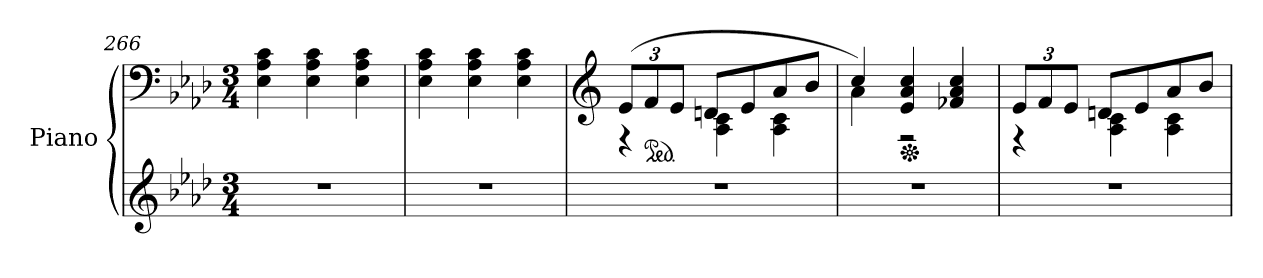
**kern	**kern
*part1	*part1
*staff2	*staff1
*I"Piano	*
*I'Pno.	*
*clefG2	*clefF4
*k[b-e-a-d-]	*k[b-e-a-d-]
*M3/4	*M3/4
=266	=266
2.r	4E-\ 4A-\ 4c\
.	4E-\ 4A-\ 4c\
.	4E-\ 4A-\ 4c\
!!LO:LB:g=z
=267	=267
2.r	4E-\ 4A-\ 4c\
.	4E-\ 4A-\ 4c\
.	4E-\ 4A-\ 4c\
=268	=268
*	*clefG2
*	*Xbrackettup
*	*^
2.r	(>12e-/L	4r
*	*ped	*
.	12f/	.
.	12e-/J	.
.	8dn/L	4A-\ 4c\
.	8e-/	.
.	8a-/	4A-\ 4c\
.	8b-/J	.
=269	=269	=269
2.r	4cc/)	4a-\
*	*Xped	*
.	4e-/ 4a-/ 4cc/	2r
.	4f-X/ 4a-/ 4cc/	.
=270	=270	=270
2.r	12e-/L	4r
.	12f/	.
.	12e-/J	.
.	8dn/L	4A-\ 4c\
.	8e-/	.
.	8a-/	4A-\ 4c\
.	8b-/J	.
*	*v	*v
=	=
*-	*-
